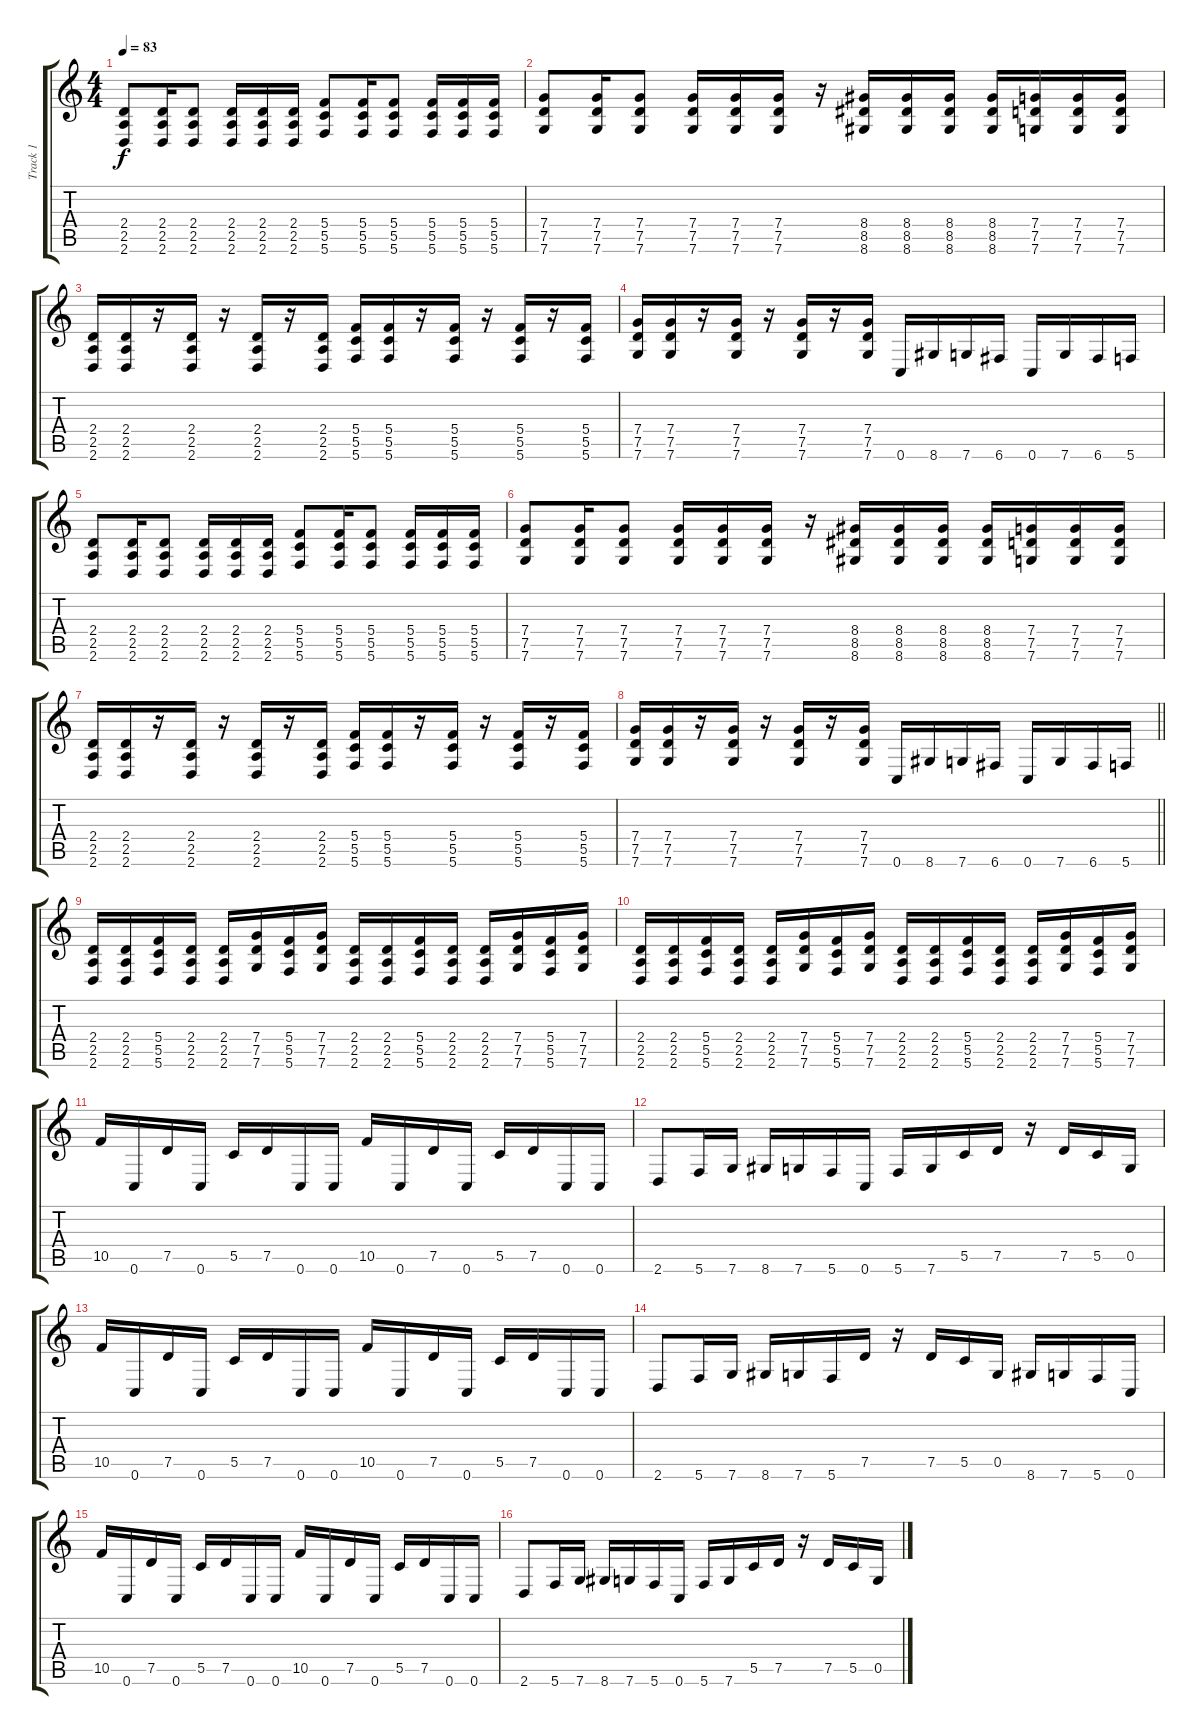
\track ("Track 1" "Track 1") {instrument distortionguitar}
\staff {score tabs}
\tuning (D4 A3 F3 C3 G2 C2) {hide}
\ts (4 4)
\tempo 83
\clef g2
\ks c
(2.4 2.5 2.6).8{dy f} (2.4 2.5 2.6).16 (2.4 2.5 2.6).8 (2.4 2.5 2.6).16 (2.4 2.5 2.6).16 (2.4 2.5 2.6).16 (5.4 5.5 5.6).8 (5.4 5.5 5.6).16 (5.4 5.5 5.6).8 (5.4 5.5 5.6).16 (5.4 5.5 5.6).16 (5.4 5.5 5.6).16 |
(7.4 7.5 7.6).8 (7.4 7.5 7.6).16 (7.4 7.5 7.6).8 (7.4 7.5 7.6).16 (7.4 7.5 7.6).16 (7.4 7.5 7.6).16 r.16 (8.4 8.5 8.6).16 (8.4 8.5 8.6).16 (8.4 8.5 8.6).16 (8.4 8.5 8.6).16 (7.4 7.5 7.6).16 (7.4 7.5 7.6).16 (7.4 7.5 7.6).16 |
(2.4 2.5 2.6).16 (2.4 2.5 2.6).16 r.16 (2.4 2.5 2.6).16 r.16 (2.4 2.5 2.6).16 r.16 (2.4 2.5 2.6).16 (5.4 5.5 5.6).16 (5.4 5.5 5.6).16 r.16 (5.4 5.5 5.6).16 r.16 (5.4 5.5 5.6).16 r.16 (5.4 5.5 5.6).16 |
(7.4 7.5 7.6).16 (7.4 7.5 7.6).16 r.16 (7.4 7.5 7.6).16 r.16 (7.4 7.5 7.6).16 r.16 (7.4 7.5 7.6).16 0.6.16 8.6.16 7.6.16 6.6.16 0.6.16 7.6.16 6.6.16 5.6.16 |
(2.4 2.5 2.6).8 (2.4 2.5 2.6).16 (2.4 2.5 2.6).8 (2.4 2.5 2.6).16 (2.4 2.5 2.6).16 (2.4 2.5 2.6).16 (5.4 5.5 5.6).8 (5.4 5.5 5.6).16 (5.4 5.5 5.6).8 (5.4 5.5 5.6).16 (5.4 5.5 5.6).16 (5.4 5.5 5.6).16 |
(7.4 7.5 7.6).8 (7.4 7.5 7.6).16 (7.4 7.5 7.6).8 (7.4 7.5 7.6).16 (7.4 7.5 7.6).16 (7.4 7.5 7.6).16 r.16 (8.4 8.5 8.6).16 (8.4 8.5 8.6).16 (8.4 8.5 8.6).16 (8.4 8.5 8.6).16 (7.4 7.5 7.6).16 (7.4 7.5 7.6).16 (7.4 7.5 7.6).16 |
(2.4 2.5 2.6).16 (2.4 2.5 2.6).16 r.16 (2.4 2.5 2.6).16 r.16 (2.4 2.5 2.6).16 r.16 (2.4 2.5 2.6).16 (5.4 5.5 5.6).16 (5.4 5.5 5.6).16 r.16 (5.4 5.5 5.6).16 r.16 (5.4 5.5 5.6).16 r.16 (5.4 5.5 5.6).16 |
\barLineRight lightlight
(7.4 7.5 7.6).16 (7.4 7.5 7.6).16 r.16 (7.4 7.5 7.6).16 r.16 (7.4 7.5 7.6).16 r.16 (7.4 7.5 7.6).16 0.6.16 8.6.16 7.6.16 6.6.16 0.6.16 7.6.16 6.6.16 5.6.16 |
(2.4 2.5 2.6).16 (2.4 2.5 2.6).16 (5.4 5.5 5.6).16 (2.4 2.5 2.6).16 (2.4 2.5 2.6).16 (7.4 7.5 7.6).16 (5.4 5.5 5.6).16 (7.4 7.5 7.6).16 (2.4 2.5 2.6).16 (2.4 2.5 2.6).16 (5.4 5.5 5.6).16 (2.4 2.5 2.6).16 (2.4 2.5 2.6).16 (7.4 7.5 7.6).16 (5.4 5.5 5.6).16 (7.4 7.5 7.6).16 |
(2.4 2.5 2.6).16 (2.4 2.5 2.6).16 (5.4 5.5 5.6).16 (2.4 2.5 2.6).16 (2.4 2.5 2.6).16 (7.4 7.5 7.6).16 (5.4 5.5 5.6).16 (7.4 7.5 7.6).16 (2.4 2.5 2.6).16 (2.4 2.5 2.6).16 (5.4 5.5 5.6).16 (2.4 2.5 2.6).16 (2.4 2.5 2.6).16 (7.4 7.5 7.6).16 (5.4 5.5 5.6).16 (7.4 7.5 7.6).16 |
10.5.16 0.6.16 7.5.16 0.6.16 5.5.16 7.5.16 0.6.16 0.6.16 10.5.16 0.6.16 7.5.16 0.6.16 5.5.16 7.5.16 0.6.16 0.6.16 |
2.6.8 5.6.16 7.6.16 8.6.16 7.6.16 5.6.16 0.6.16 5.6.16 7.6.16 5.5.16 7.5.16 r.16 7.5.16 5.5.16 0.5.16 |
10.5.16 0.6.16 7.5.16 0.6.16 5.5.16 7.5.16 0.6.16 0.6.16 10.5.16 0.6.16 7.5.16 0.6.16 5.5.16 7.5.16 0.6.16 0.6.16 |
2.6.8 5.6.16 7.6.16 8.6.16 7.6.16 5.6.16 7.5.16 r.16 7.5.16 5.5.16 0.5.16 8.6.16 7.6.16 5.6.16 0.6.16 |
10.5.16 0.6.16 7.5.16 0.6.16 5.5.16 7.5.16 0.6.16 0.6.16 10.5.16 0.6.16 7.5.16 0.6.16 5.5.16 7.5.16 0.6.16 0.6.16 |
2.6.8 5.6.16 7.6.16 8.6.16 7.6.16 5.6.16 0.6.16 5.6.16 7.6.16 5.5.16 7.5.16 r.16 7.5.16 5.5.16 0.5.16
